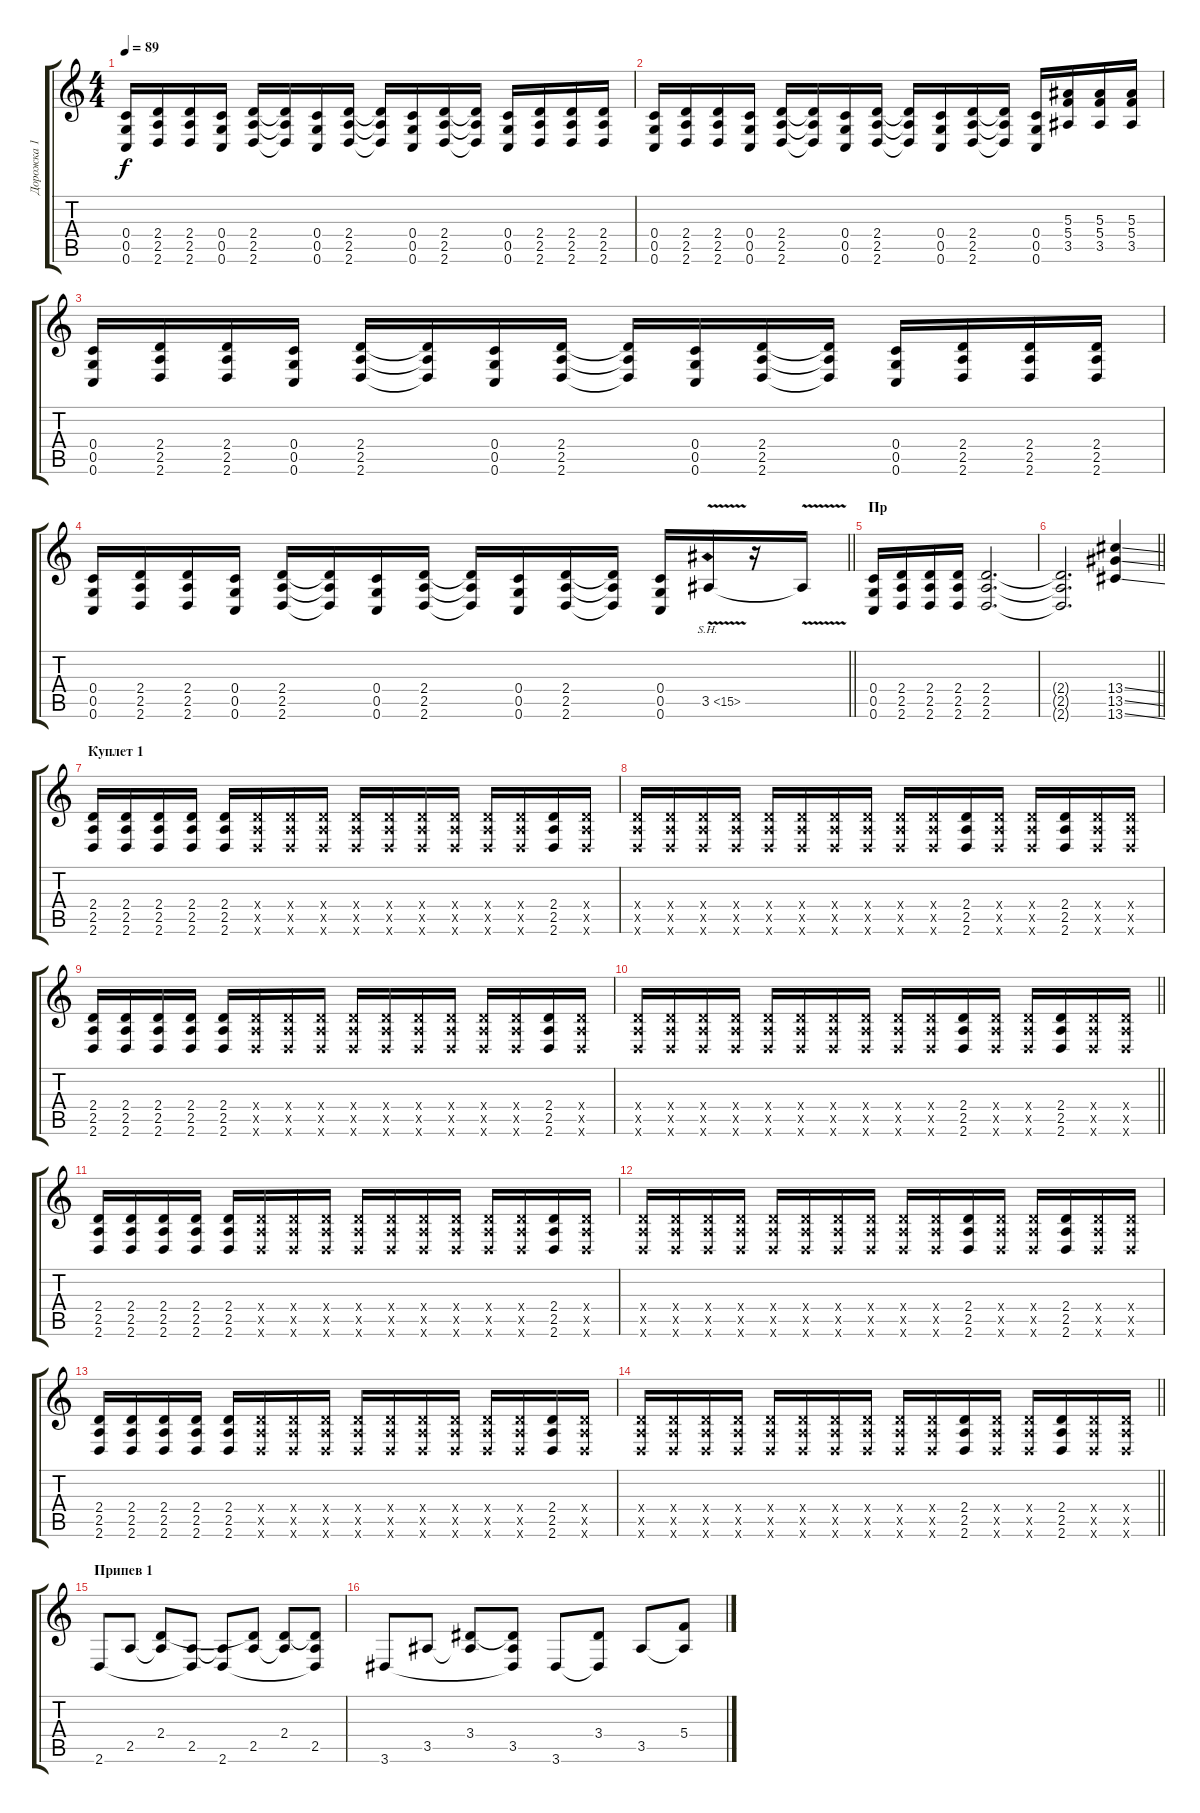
\track ("Дорожка 1" "Дорожка 1") {instrument distortionguitar}
\staff {score tabs}
\tuning (D4 A3 F3 C3 G2 C2) {hide}
\ts (4 4)
\tempo 89
\clef g2
\ks c
(0.4 0.5 0.6).16{dy f} (2.4 2.5 2.6).16 (2.4 2.5 2.6).16 (0.4 0.5 0.6).16 (2.4 2.5 2.6).16 (2.4{t} 2.5{t} 2.6{t}).16 (0.4 0.5 0.6).16 (2.4 2.5 2.6).16 (2.4{t} 2.5{t} 2.6{t}).16 (0.4 0.5 0.6).16 (2.4 2.5 2.6).16 (2.4{t} 2.5{t} 2.6{t}).16 (0.4 0.5 0.6).16 (2.4 2.5 2.6).16 (2.4 2.5 2.6).16 (2.4 2.5 2.6).16 |
(0.4 0.5 0.6).16 (2.4 2.5 2.6).16 (2.4 2.5 2.6).16 (0.4 0.5 0.6).16 (2.4 2.5 2.6).16 (2.4{t} 2.5{t} 2.6{t}).16 (0.4 0.5 0.6).16 (2.4 2.5 2.6).16 (2.4{t} 2.5{t} 2.6{t}).16 (0.4 0.5 0.6).16 (2.4 2.5 2.6).16 (2.4{t} 2.5{t} 2.6{t}).16 (0.4 0.5 0.6).16 (5.3 5.4 3.5).16 (5.3 5.4 3.5).16 (5.3 5.4 3.5).16 |
(0.4 0.5 0.6).16 (2.4 2.5 2.6).16 (2.4 2.5 2.6).16 (0.4 0.5 0.6).16 (2.4 2.5 2.6).16 (2.4{t} 2.5{t} 2.6{t}).16 (0.4 0.5 0.6).16 (2.4 2.5 2.6).16 (2.4{t} 2.5{t} 2.6{t}).16 (0.4 0.5 0.6).16 (2.4 2.5 2.6).16 (2.4{t} 2.5{t} 2.6{t}).16 (0.4 0.5 0.6).16 (2.4 2.5 2.6).16 (2.4 2.5 2.6).16 (2.4 2.5 2.6).16 |
\barLineRight lightlight
(0.4 0.5 0.6).16 (2.4 2.5 2.6).16 (2.4 2.5 2.6).16 (0.4 0.5 0.6).16 (2.4 2.5 2.6).16 (2.4{t} 2.5{t} 2.6{t}).16 (0.4 0.5 0.6).16 (2.4 2.5 2.6).16 (2.4{t} 2.5{t} 2.6{t}).16 (0.4 0.5 0.6).16 (2.4 2.5 2.6).16 (2.4{t} 2.5{t} 2.6{t}).16 (0.4 0.5 0.6).16 3.5{sh 12 v}.16 r.16 3.5{t}.16 |
\section ("" "Пр")
(0.4 0.5 0.6).16 (2.4 2.5 2.6).16 (2.4 2.5 2.6).16 (2.4 2.5 2.6).16 (2.4 2.5 2.6).2{d} |
\barLineRight lightlight
(2.4{t} 2.5{t} 2.6{t}).2{d} (13.4{ss} 13.5{ss} 13.6{ss}).4 |
\section ("" "Куплет 1")
(2.4 2.5 2.6).16 (2.4 2.5 2.6).16 (2.4 2.5 2.6).16 (2.4 2.5 2.6).16 (2.4 2.5 2.6).16 (2.4{x} 2.5{x} 2.6{x}).16 (2.4{x} 2.5{x} 2.6{x}).16 (2.4{x} 2.5{x} 2.6{x}).16 (2.4{x} 2.5{x} 2.6{x}).16 (2.4{x} 2.5{x} 2.6{x}).16 (2.4{x} 2.5{x} 2.6{x}).16 (2.4{x} 2.5{x} 2.6{x}).16 (2.4{x} 2.5{x} 2.6{x}).16 (2.4{x} 2.5{x} 2.6{x}).16 (2.4 2.5 2.6).16 (2.4{x} 2.5{x} 2.6{x}).16 |
(2.4{x} 2.5{x} 2.6{x}).16 (2.4{x} 2.5{x} 2.6{x}).16 (2.4{x} 2.5{x} 2.6{x}).16 (2.4{x} 2.5{x} 2.6{x}).16 (2.4{x} 2.5{x} 2.6{x}).16 (2.4{x} 2.5{x} 2.6{x}).16 (2.4{x} 2.5{x} 2.6{x}).16 (2.4{x} 2.5{x} 2.6{x}).16 (2.4{x} 2.5{x} 2.6{x}).16 (2.4{x} 2.5{x} 2.6{x}).16 (2.4 2.5 2.6).16 (2.4{x} 2.5{x} 2.6{x}).16 (2.4{x} 2.5{x} 2.6{x}).16 (2.4 2.5 2.6).16 (2.4{x} 2.5{x} 2.6{x}).16 (2.4{x} 2.5{x} 2.6{x}).16 |
(2.4 2.5 2.6).16 (2.4 2.5 2.6).16 (2.4 2.5 2.6).16 (2.4 2.5 2.6).16 (2.4 2.5 2.6).16 (2.4{x} 2.5{x} 2.6{x}).16 (2.4{x} 2.5{x} 2.6{x}).16 (2.4{x} 2.5{x} 2.6{x}).16 (2.4{x} 2.5{x} 2.6{x}).16 (2.4{x} 2.5{x} 2.6{x}).16 (2.4{x} 2.5{x} 2.6{x}).16 (2.4{x} 2.5{x} 2.6{x}).16 (2.4{x} 2.5{x} 2.6{x}).16 (2.4{x} 2.5{x} 2.6{x}).16 (2.4 2.5 2.6).16 (2.4{x} 2.5{x} 2.6{x}).16 |
\barLineRight lightlight
(2.4{x} 2.5{x} 2.6{x}).16 (2.4{x} 2.5{x} 2.6{x}).16 (2.4{x} 2.5{x} 2.6{x}).16 (2.4{x} 2.5{x} 2.6{x}).16 (2.4{x} 2.5{x} 2.6{x}).16 (2.4{x} 2.5{x} 2.6{x}).16 (2.4{x} 2.5{x} 2.6{x}).16 (2.4{x} 2.5{x} 2.6{x}).16 (2.4{x} 2.5{x} 2.6{x}).16 (2.4{x} 2.5{x} 2.6{x}).16 (2.4 2.5 2.6).16 (2.4{x} 2.5{x} 2.6{x}).16 (2.4{x} 2.5{x} 2.6{x}).16 (2.4 2.5 2.6).16 (2.4{x} 2.5{x} 2.6{x}).16 (2.4{x} 2.5{x} 2.6{x}).16 |
(2.4 2.5 2.6).16 (2.4 2.5 2.6).16 (2.4 2.5 2.6).16 (2.4 2.5 2.6).16 (2.4 2.5 2.6).16 (2.4{x} 2.5{x} 2.6{x}).16 (2.4{x} 2.5{x} 2.6{x}).16 (2.4{x} 2.5{x} 2.6{x}).16 (2.4{x} 2.5{x} 2.6{x}).16 (2.4{x} 2.5{x} 2.6{x}).16 (2.4{x} 2.5{x} 2.6{x}).16 (2.4{x} 2.5{x} 2.6{x}).16 (2.4{x} 2.5{x} 2.6{x}).16 (2.4{x} 2.5{x} 2.6{x}).16 (2.4 2.5 2.6).16 (2.4{x} 2.5{x} 2.6{x}).16 |
(2.4{x} 2.5{x} 2.6{x}).16 (2.4{x} 2.5{x} 2.6{x}).16 (2.4{x} 2.5{x} 2.6{x}).16 (2.4{x} 2.5{x} 2.6{x}).16 (2.4{x} 2.5{x} 2.6{x}).16 (2.4{x} 2.5{x} 2.6{x}).16 (2.4{x} 2.5{x} 2.6{x}).16 (2.4{x} 2.5{x} 2.6{x}).16 (2.4{x} 2.5{x} 2.6{x}).16 (2.4{x} 2.5{x} 2.6{x}).16 (2.4 2.5 2.6).16 (2.4{x} 2.5{x} 2.6{x}).16 (2.4{x} 2.5{x} 2.6{x}).16 (2.4 2.5 2.6).16 (2.4{x} 2.5{x} 2.6{x}).16 (2.4{x} 2.5{x} 2.6{x}).16 |
(2.4 2.5 2.6).16 (2.4 2.5 2.6).16 (2.4 2.5 2.6).16 (2.4 2.5 2.6).16 (2.4 2.5 2.6).16 (2.4{x} 2.5{x} 2.6{x}).16 (2.4{x} 2.5{x} 2.6{x}).16 (2.4{x} 2.5{x} 2.6{x}).16 (2.4{x} 2.5{x} 2.6{x}).16 (2.4{x} 2.5{x} 2.6{x}).16 (2.4{x} 2.5{x} 2.6{x}).16 (2.4{x} 2.5{x} 2.6{x}).16 (2.4{x} 2.5{x} 2.6{x}).16 (2.4{x} 2.5{x} 2.6{x}).16 (2.4 2.5 2.6).16 (2.4{x} 2.5{x} 2.6{x}).16 |
\barLineRight lightlight
(2.4{x} 2.5{x} 2.6{x}).16 (2.4{x} 2.5{x} 2.6{x}).16 (2.4{x} 2.5{x} 2.6{x}).16 (2.4{x} 2.5{x} 2.6{x}).16 (2.4{x} 2.5{x} 2.6{x}).16 (2.4{x} 2.5{x} 2.6{x}).16 (2.4{x} 2.5{x} 2.6{x}).16 (2.4{x} 2.5{x} 2.6{x}).16 (2.4{x} 2.5{x} 2.6{x}).16 (2.4{x} 2.5{x} 2.6{x}).16 (2.4 2.5 2.6).16 (2.4{x} 2.5{x} 2.6{x}).16 (2.4{x} 2.5{x} 2.6{x}).16 (2.4 2.5 2.6).16 (2.4{x} 2.5{x} 2.6{x}).16 (2.4{x} 2.5{x} 2.6{x}).16 |
\section ("" "Припев 1")
2.6.8 2.5.8 (2.4 2.5{t}).8 (2.5 2.6{t}).8 (2.5{t} 2.6).8 (2.4{t} 2.5).8 (2.4 2.5{t}).8 (2.4{t} 2.5 2.6{t}).8 |
3.6.8 3.5.8 (3.4 3.5{t}).8 (3.4{t} 3.5 3.6{t}).8 3.6.8 (3.4 3.6{t}).8 3.5.8 (5.4 3.5{t}).8
